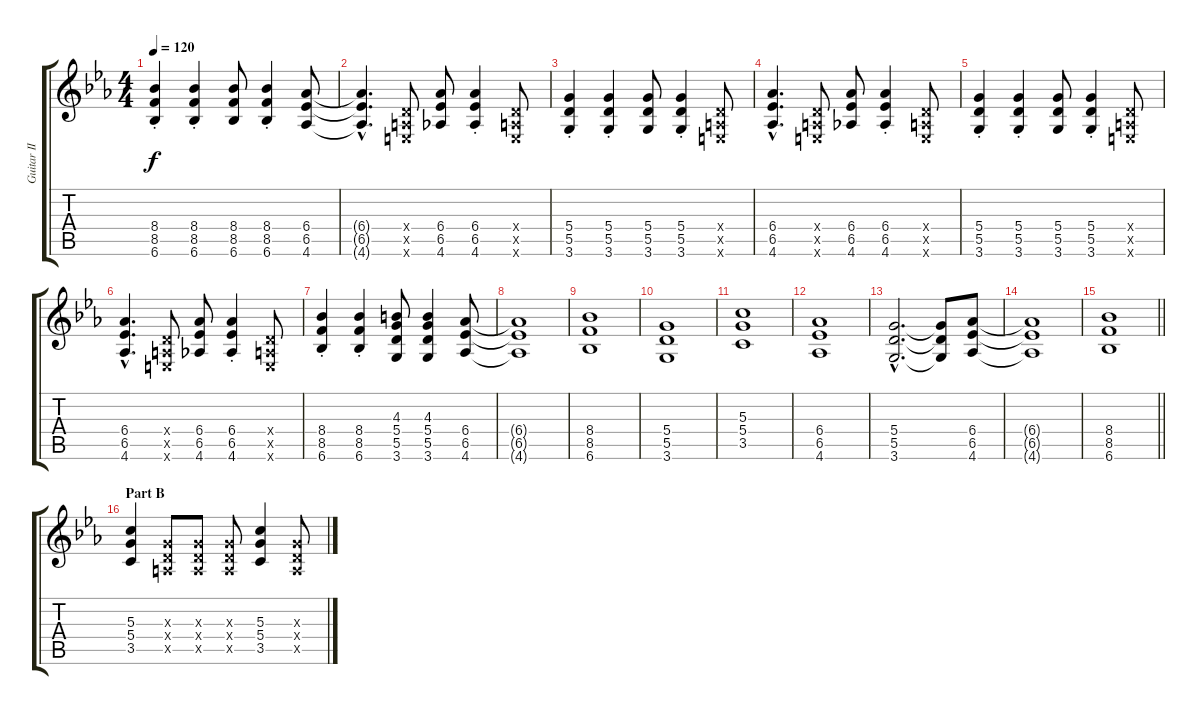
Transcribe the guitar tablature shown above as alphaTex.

\track ("Guitar II" "Guitar II") {instrument distortionguitar}
\staff {score tabs}
\tuning (E4 B3 G3 D3 A2 E2) {hide}
\ts (4 4)
\tempo 120
\clef g2
\ks eb
(8.4{st} 8.5{st} 6.6{st}).4{dy f} (8.4{st} 8.5{st} 6.6{st}).4 (8.4 8.5 6.6).8 (8.4{st} 8.5{st} 6.6{st}).4 (6.4 6.5 4.6).8 |
(6.4{hac t} 6.5{hac t} 4.6{hac t}).4{d} (0.4{x} 0.5{x} 0.6{x}).8 (6.4 6.5 4.6).8 (6.4{st} 6.5{st} 4.6{st}).4 (0.4{x} 0.5{x} 0.6{x}).8 |
(5.4{st} 5.5{st} 3.6{st}).4 (5.4{st} 5.5{st} 3.6{st}).4 (5.4 5.5 3.6).8 (5.4{st} 5.5{st} 3.6{st}).4 (0.4{x} 0.5{x} 0.6{x}).8 |
(6.4{hac} 6.5{hac} 4.6{hac}).4{d} (0.4{x} 0.5{x} 0.6{x}).8 (6.4 6.5 4.6).8 (6.4{st} 6.5{st} 4.6{st}).4 (0.4{x} 0.5{x} 0.6{x}).8 |
(5.4{st} 5.5{st} 3.6{st}).4 (5.4{st} 5.5{st} 3.6{st}).4 (5.4 5.5 3.6).8 (5.4{st} 5.5{st} 3.6{st}).4 (0.4{x} 0.5{x} 0.6{x}).8 |
(6.4{hac} 6.5{hac} 4.6{hac}).4{d} (0.4{x} 0.5{x} 0.6{x}).8 (6.4 6.5 4.6).8 (6.4{st} 6.5{st} 4.6{st}).4 (0.4{x} 0.5{x} 0.6{x}).8 |
(8.4{st} 8.5{st} 6.6{st}).4 (8.4{st} 8.5{st} 6.6{st}).4 (4.3 5.4 5.5 3.6).8 (4.3 5.4 5.5 3.6).4 (6.4 6.5 4.6).8 |
(6.4{t} 6.5{t} 4.6{t}).1 |
(8.4 8.5 6.6).1 |
(5.4 5.5 3.6).1 |
(5.3 5.4 3.5).1 |
(6.4 6.5 4.6).1 |
(5.4{hac} 5.5{hac} 3.6{hac}).2{d} (5.4{t} 5.5{t} 3.6{t}).8 (6.4 6.5 4.6).8 |
(6.4{t} 6.5{t} 4.6{t}).1 |
\barLineRight lightlight
(8.4 8.5 6.6).1 |
\section ("" "Part B")
(5.3 5.4 3.5).4 (0.3{x} 0.4{x} 0.5{x}).8 (0.3{x} 0.4{x} 0.5{x}).8 (0.3{x} 0.4{x} 0.5{x}).8 (5.3 5.4 3.5).4 (0.3{x} 0.4{x} 0.5{x}).8
